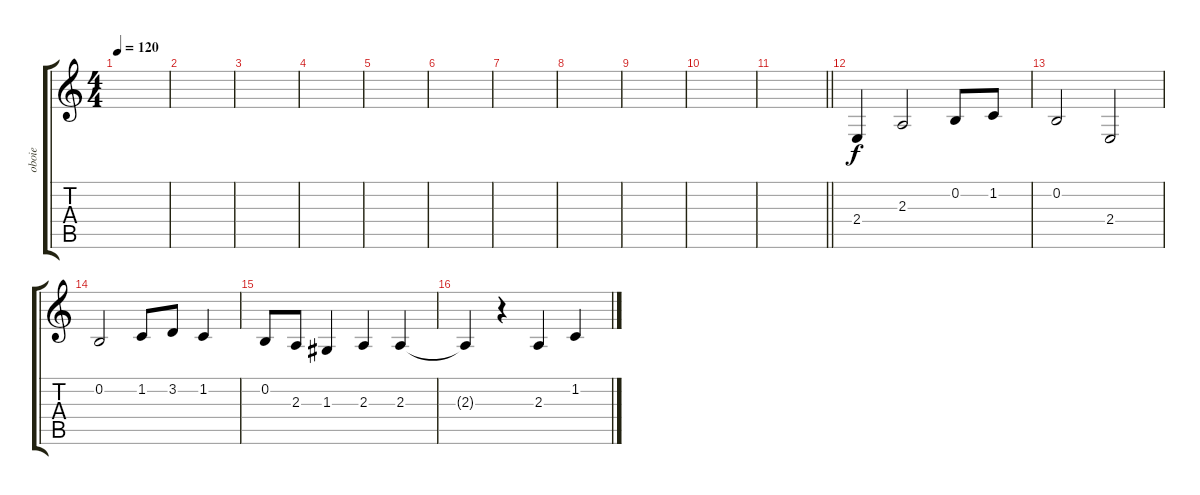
\track ("oboie" "oboie") {instrument oboe}
\staff {score tabs}
\tuning (E4 B3 G3 D3 A2 E2) {hide}
\ts (4 4)
\tempo 120
\clef g2
\ks c
|
|
|
|
|
|
|
|
|
|
\barLineRight lightlight
|
2.4.4 2.3.2 0.2.8 1.2.8 |
0.2.2 2.4.2 |
0.2.2 1.2.8 3.2.8 1.2.4 |
0.2.8 2.3.8 1.3.4 2.3.4 2.3.4 |
2.3{t}.4 r.4 2.3.4 1.2.4
